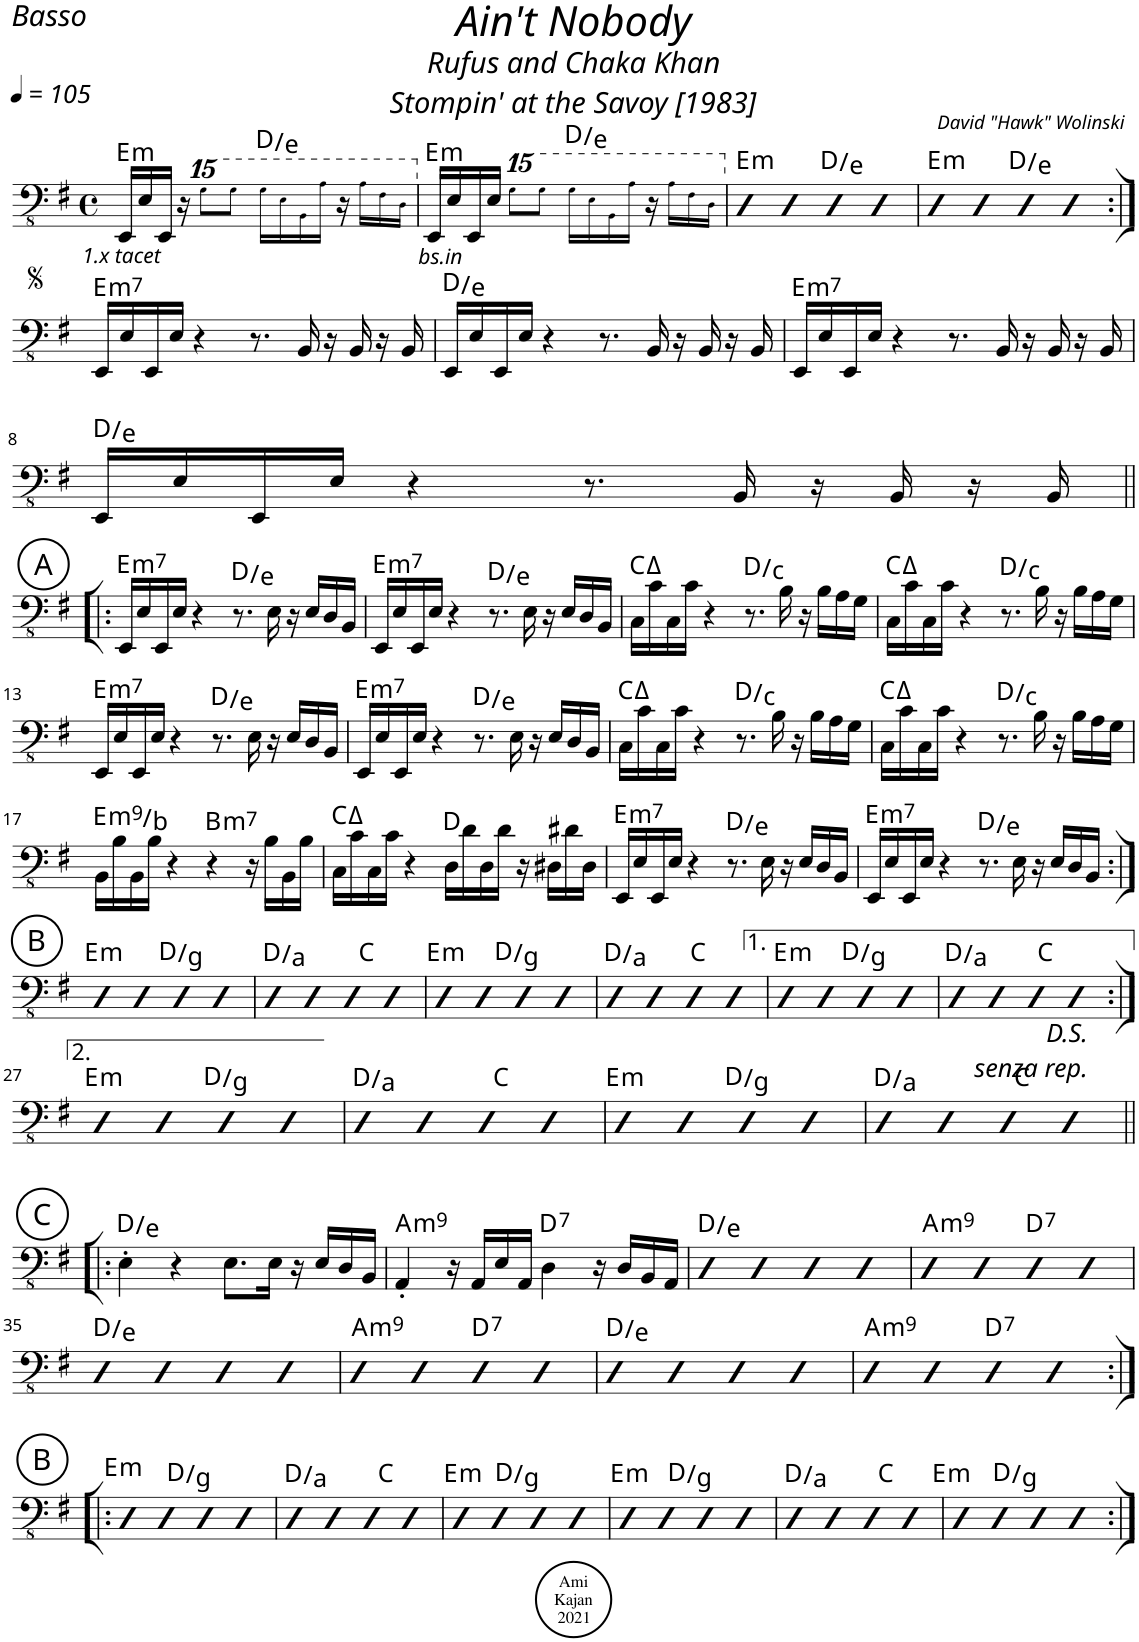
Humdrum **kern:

**kern	**harte
*part1	*part1
*staff1	*
*I"Acoustic Bass	*
*I'Bass	*
*clefFv4	*
*k[f#]	*
*M4/4	*
*met(c)	*
*MM105	*
=1	=1
!LO:TX:b:i:t=1.x tacet	!LO:H:kt=m
16EEE/LL	E:min
16EE/	.
16EEE/JJ	.
16r	.
*15ma	*
8g!\L	.
8g!\J	.
16g!\LL	D:maj/2
16e!\	.
16B!\	.
16a!\JJ	.
16r	.
16a!\LL	.
16f#!\	.
16d!\JJ	.
=2	=2
*X15ma	*
!LO:TX:b:i:t=bs.in	!LO:H:kt=m
16EEE/LL	E:min
16EE/	.
16EEE/	.
16EE/JJ	.
*15ma	*
8g!\L	.
8g!\J	.
16g!\LL	D:maj/2
16e!\	.
16B!\	.
16a!\JJ	.
16r	.
16a!\LL	.
16f#!\	.
16d!\JJ	.
=3	=3
*X15ma	*
!	!LO:H:kt=m
4DD	E:min
4DD	.
4DD	D:maj/2
4DD	.
=4	=4
!	!LO:H:kt=m
4DD	E:min
4DD	.
4DD	D:maj/2
4DD	.
!!LO:LB:g=z
=5:|!	=5:|!
!	!LO:H:kt=m7
16EEE/LL	E:min7
16EE/	.
16EEE/	.
16EE/JJ	.
4r	.
8.r	.
16BBB/	.
16r	.
16BBB/	.
16r	.
16BBB/	.
=6	=6
16EEE/LL	D:maj/2
16EE/	.
16EEE/	.
16EE/JJ	.
4r	.
8.r	.
16BBB/	.
16r	.
16BBB/	.
16r	.
16BBB/	.
=7	=7
!	!LO:H:kt=m7
16EEE/LL	E:min7
16EE/	.
16EEE/	.
16EE/JJ	.
4r	.
8.r	.
16BBB/	.
16r	.
16BBB/	.
16r	.
16BBB/	.
!!LO:LB:g=z
=8	=8
16EEE/LL	D:maj/2
16EE/	.
16EEE/	.
16EE/JJ	.
4r	.
8.r	.
16BBB/	.
16r	.
16BBB/	.
16r	.
16BBB/	.
!!LO:LB:g=z
!!LO:REH:place=s1:a:cj:enc=circle:fs=14:t=A
=9!|:	=9!|:
!	!LO:H:kt=m7
16EEE/LL	E:min7
16EE/	.
16EEE/	.
16EE/JJ	.
4r	.
8.r	D:maj/2
16EE\	.
16r	.
16EE/LL	.
16DD/	.
16BBB/JJ	.
=10	=10
!	!LO:H:kt=m7
16EEE/LL	E:min7
16EE/	.
16EEE/	.
16EE/JJ	.
4r	.
8.r	D:maj/2
16EE\	.
16r	.
16EE/LL	.
16DD/	.
16BBB/JJ	.
=11	=11
16CC\LL	C:maj
16C\	.
16CC\	.
16C\JJ	.
4r	.
8.r	D:maj/b7
16BB\	.
16r	.
16BB\LL	.
16AA\	.
16GG\JJ	.
=12	=12
16CC\LL	C:maj
16C\	.
16CC\	.
16C\JJ	.
4r	.
8.r	D:maj/b7
16BB\	.
16r	.
16BB\LL	.
16AA\	.
16GG\JJ	.
!!LO:LB:g=z
=13	=13
!	!LO:H:kt=m7
16EEE/LL	E:min7
16EE/	.
16EEE/	.
16EE/JJ	.
4r	.
8.r	D:maj/2
16EE\	.
16r	.
16EE/LL	.
16DD/	.
16BBB/JJ	.
=14	=14
!	!LO:H:kt=m7
16EEE/LL	E:min7
16EE/	.
16EEE/	.
16EE/JJ	.
4r	.
8.r	D:maj/2
16EE\	.
16r	.
16EE/LL	.
16DD/	.
16BBB/JJ	.
=15	=15
16CC\LL	C:maj
16C\	.
16CC\	.
16C\JJ	.
4r	.
8.r	D:maj/b7
16BB\	.
16r	.
16BB\LL	.
16AA\	.
16GG\JJ	.
=16	=16
16CC\LL	C:maj
16C\	.
16CC\	.
16C\JJ	.
4r	.
8.r	D:maj/b7
16BB\	.
16r	.
16BB\LL	.
16AA\	.
16GG\JJ	.
!!LO:LB:g=z
=17	=17
!	!LO:H:kt=m9
16BBB\LL	E:min9/5
16BB\	.
16BBB\	.
16BB\JJ	.
4r	.
!	!LO:H:kt=m7
4r	B:min7
16r	.
16BB\LL	.
16BBB\	.
16BB\JJ	.
=18	=18
16CC\LL	C:maj
16C\	.
16CC\	.
16C\JJ	.
4r	.
16DD\LL	D:maj
16D\	.
16DD\	.
16D\JJ	.
16r	.
16DD#X\LL	.
16D#X\	.
16DD#\JJ	.
=19	=19
!	!LO:H:kt=m7
16EEE/LL	E:min7
16EE/	.
16EEE/	.
16EE/JJ	.
4r	.
8.r	D:maj/2
16EE\	.
16r	.
16EE/LL	.
16DD/	.
16BBB/JJ	.
=20	=20
!	!LO:H:kt=m7
16EEE/LL	E:min7
16EE/	.
16EEE/	.
16EE/JJ	.
4r	.
8.r	D:maj/2
16EE\	.
16r	.
16EE/LL	.
16DD/	.
16BBB/JJ	.
!!LO:LB:g=z
!!LO:REH:place=s1:a:cj:enc=circle:fs=14:t=B
=21:|!	=21:|!
!	!LO:H:kt=m
4DD	E:min
4DD	.
4DD	D:maj/4
4DD	.
=22	=22
4DD	D:maj/5
4DD	.
4DD	C:maj
4DD	.
=23	=23
!	!LO:H:kt=m
4DD	E:min
4DD	.
4DD	D:maj/4
4DD	.
=24	=24
4DD	D:maj/5
4DD	.
4DD	C:maj
4DD	.
=25	=25
!	!LO:H:kt=m
4DD	E:min
4DD	.
4DD	D:maj/4
4DD	.
=26	=26
4DD	D:maj/5
4DD	.
4DD	C:maj
4DD	.
!!LO:LB:g=z
=27:|!	=27:|!
!	!LO:H:kt=m
4DD	E:min
4DD	.
4DD	D:maj/4
4DD	.
=28	=28
4DD	D:maj/5
4DD	.
4DD	C:maj
4DD	.
=29	=29
!	!LO:H:kt=m
4DD	E:min
4DD	.
4DD	D:maj/4
4DD	.
=30	=30
4DD	D:maj/5
4DD	.
4DD	C:maj
4DD	.
!!LO:LB:g=z
!!LO:REH:place=s1:a:cj:enc=circle:fs=14:t=C
=31!|:	=31!|:
4EE'\	D:maj/2
4r	.
8.EE\L	.
16EE\Jk	.
16r	.
16EE/LL	.
16DD/	.
16BBB/JJ	.
=32	=32
!	!LO:H:kt=m9
4AAA'/	A:min9
16r	.
16AAA/LL	.
16EE/	.
16AAA/JJ	.
!	!LO:H:kt=7
4DD\	D:7
16r	.
16DD/LL	.
16BBB/	.
16AAA/JJ	.
=33	=33
4DD	D:maj/2
4DD	.
4DD	.
4DD	.
=34	=34
!	!LO:H:kt=m9
4DD	A:min9
4DD	.
!	!LO:H:kt=7
4DD	D:7
4DD	.
!!LO:LB:g=z
=35	=35
4DD	D:maj/2
4DD	.
4DD	.
4DD	.
=36	=36
!	!LO:H:kt=m9
4DD	A:min9
4DD	.
!	!LO:H:kt=7
4DD	D:7
4DD	.
=37	=37
4DD	D:maj/2
4DD	.
4DD	.
4DD	.
=38	=38
!	!LO:H:kt=m9
4DD	A:min9
4DD	.
!	!LO:H:kt=7
4DD	D:7
4DD	.
!!LO:LB:g=z
!!LO:REH:place=s1:a:cj:enc=circle:fs=14:t=B
=39:|!|:	=39:|!|:
!	!LO:H:kt=m
4DD	E:min
4DD	.
4DD	D:maj/4
4DD	.
=40	=40
4DD	D:maj/5
4DD	.
4DD	C:maj
4DD	.
=41	=41
!	!LO:H:kt=m
4DD	E:min
4DD	.
4DD	D:maj/4
4DD	.
=42	=42
!	!LO:H:kt=m
4DD	E:min
4DD	.
4DD	D:maj/4
4DD	.
=43	=43
4DD	D:maj/5
4DD	.
4DD	C:maj
4DD	.
=44	=44
!	!LO:H:kt=m
4DD	E:min
4DD	.
4DD	D:maj/4
4DD	.
=:|!	=:|!
*-	*-
